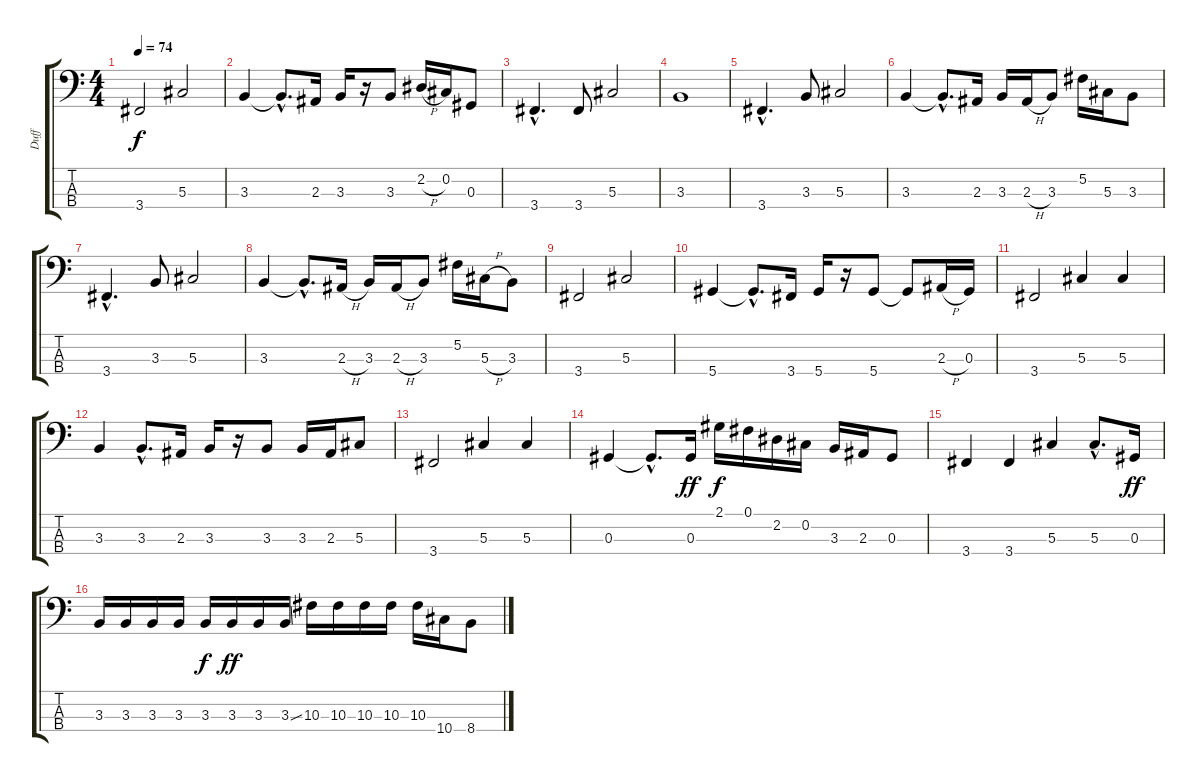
\track ("Duff" "Duff") {instrument electricbasspick}
\staff {score tabs}
\tuning (Gb2 Db2 Ab1 Eb1) {hide}
\ts (4 4)
\tempo 74
\clef f4
\ks c
3.4.2{dy f} 5.3.2 |
3.3.4 3.3{hac t}.8{d} 2.3.16 3.3.16 r.16 3.3.8 2.2{h}.16 0.2.16 0.3.8 |
3.4{hac}.4{d} 3.4.8 5.3.2 |
3.3.1 |
3.4{hac}.4{d} 3.3.8 5.3.2 |
3.3.4 3.3{hac t}.8{d} 2.3.16 3.3.16 2.3{h}.16 3.3.8 5.2.16 5.3.16 3.3.8 |
3.4{hac}.4{d} 3.3.8 5.3.2 |
3.3.4 3.3{hac t}.8{d} 2.3{h}.16 3.3.16 2.3{h}.16 3.3.8 5.2.16 5.3{h}.16 3.3.8 |
3.4.2 5.3.2 |
5.4.4 5.4{hac t}.8{d} 3.4.16 5.4.16 r.16 5.4.8 5.4{t}.8 2.3{h}.16 0.3.16 |
3.4.2 5.3.4 5.3.4 |
3.3.4 3.3{hac}.8{d} 2.3.16 3.3.16 r.16 3.3.8 3.3.16 2.3.16 5.3.8 |
3.4.2 5.3.4 5.3.4 |
0.3.4 0.3{hac t}.8{d} 0.3.16{dy ff} 2.1.16{dy f} 0.1.16 2.2.16 0.2.16 3.3.16 2.3.16 0.3.8 |
3.4.4 3.4.4 5.3.4 5.3{hac}.8{d} 0.3.16{dy ff} |
3.3.16 3.3.16 3.3.16 3.3.16 3.3.16{dy f} 3.3.16{dy ff} 3.3.16 3.3{ss}.16 10.3.16 10.3.16 10.3.16 10.3.16 10.3.16 10.4.16 8.4{ss}.8
